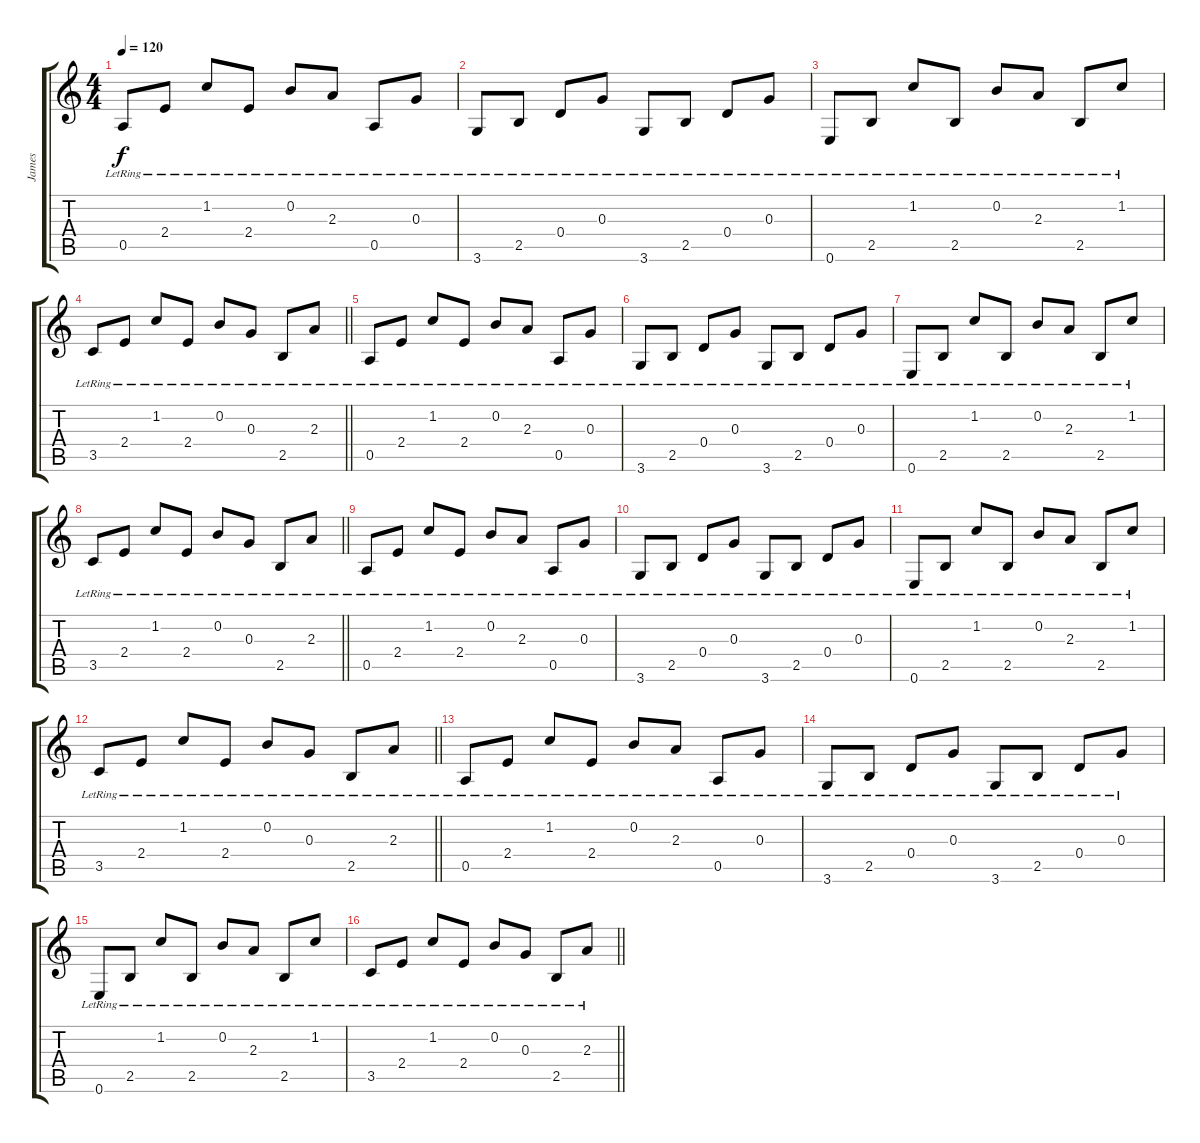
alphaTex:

\track ("James" "James") {instrument acousticguitarsteel}
\staff {score tabs}
\tuning (E4 B3 G3 D3 A2 E2) {hide}
\ts (4 4)
\tempo 120
\clef g2
\ks c
0.5{lr}.8{dy f} 2.4{lr}.8 1.2{lr}.8 2.4{lr}.8 0.2{lr}.8 2.3{lr}.8 0.5{lr}.8 0.3{lr}.8 |
3.6{lr}.8 2.5{lr}.8 0.4{lr}.8 0.3{lr}.8 3.6{lr}.8 2.5{lr}.8 0.4{lr}.8 0.3{lr}.8 |
0.6{lr}.8 2.5{lr}.8 1.2{lr}.8 2.5{lr}.8 0.2{lr}.8 2.3{lr}.8 2.5{lr}.8 1.2{lr}.8 |
\barLineRight lightlight
3.5{lr}.8 2.4{lr}.8 1.2{lr}.8 2.4{lr}.8 0.2{lr}.8 0.3{lr}.8 2.5{lr}.8 2.3{lr}.8 |
0.5{lr}.8 2.4{lr}.8 1.2{lr}.8 2.4{lr}.8 0.2{lr}.8 2.3{lr}.8 0.5{lr}.8 0.3{lr}.8 |
3.6{lr}.8 2.5{lr}.8 0.4{lr}.8 0.3{lr}.8 3.6{lr}.8 2.5{lr}.8 0.4{lr}.8 0.3{lr}.8 |
0.6{lr}.8 2.5{lr}.8 1.2{lr}.8 2.5{lr}.8 0.2{lr}.8 2.3{lr}.8 2.5{lr}.8 1.2{lr}.8 |
\barLineRight lightlight
3.5{lr}.8 2.4{lr}.8 1.2{lr}.8 2.4{lr}.8 0.2{lr}.8 0.3{lr}.8 2.5{lr}.8 2.3{lr}.8 |
0.5{lr}.8 2.4{lr}.8 1.2{lr}.8 2.4{lr}.8 0.2{lr}.8 2.3{lr}.8 0.5{lr}.8 0.3{lr}.8 |
3.6{lr}.8 2.5{lr}.8 0.4{lr}.8 0.3{lr}.8 3.6{lr}.8 2.5{lr}.8 0.4{lr}.8 0.3{lr}.8 |
0.6{lr}.8 2.5{lr}.8 1.2{lr}.8 2.5{lr}.8 0.2{lr}.8 2.3{lr}.8 2.5{lr}.8 1.2{lr}.8 |
\barLineRight lightlight
3.5{lr}.8 2.4{lr}.8 1.2{lr}.8 2.4{lr}.8 0.2{lr}.8 0.3{lr}.8 2.5{lr}.8 2.3{lr}.8 |
0.5{lr}.8 2.4{lr}.8 1.2{lr}.8 2.4{lr}.8 0.2{lr}.8 2.3{lr}.8 0.5{lr}.8 0.3{lr}.8 |
3.6{lr}.8 2.5{lr}.8 0.4{lr}.8 0.3{lr}.8 3.6{lr}.8 2.5{lr}.8 0.4{lr}.8 0.3{lr}.8 |
0.6{lr}.8 2.5{lr}.8 1.2{lr}.8 2.5{lr}.8 0.2{lr}.8 2.3{lr}.8 2.5{lr}.8 1.2{lr}.8 |
\barLineRight lightlight
3.5{lr}.8 2.4{lr}.8 1.2{lr}.8 2.4{lr}.8 0.2{lr}.8 0.3{lr}.8 2.5{lr}.8 2.3{lr}.8
